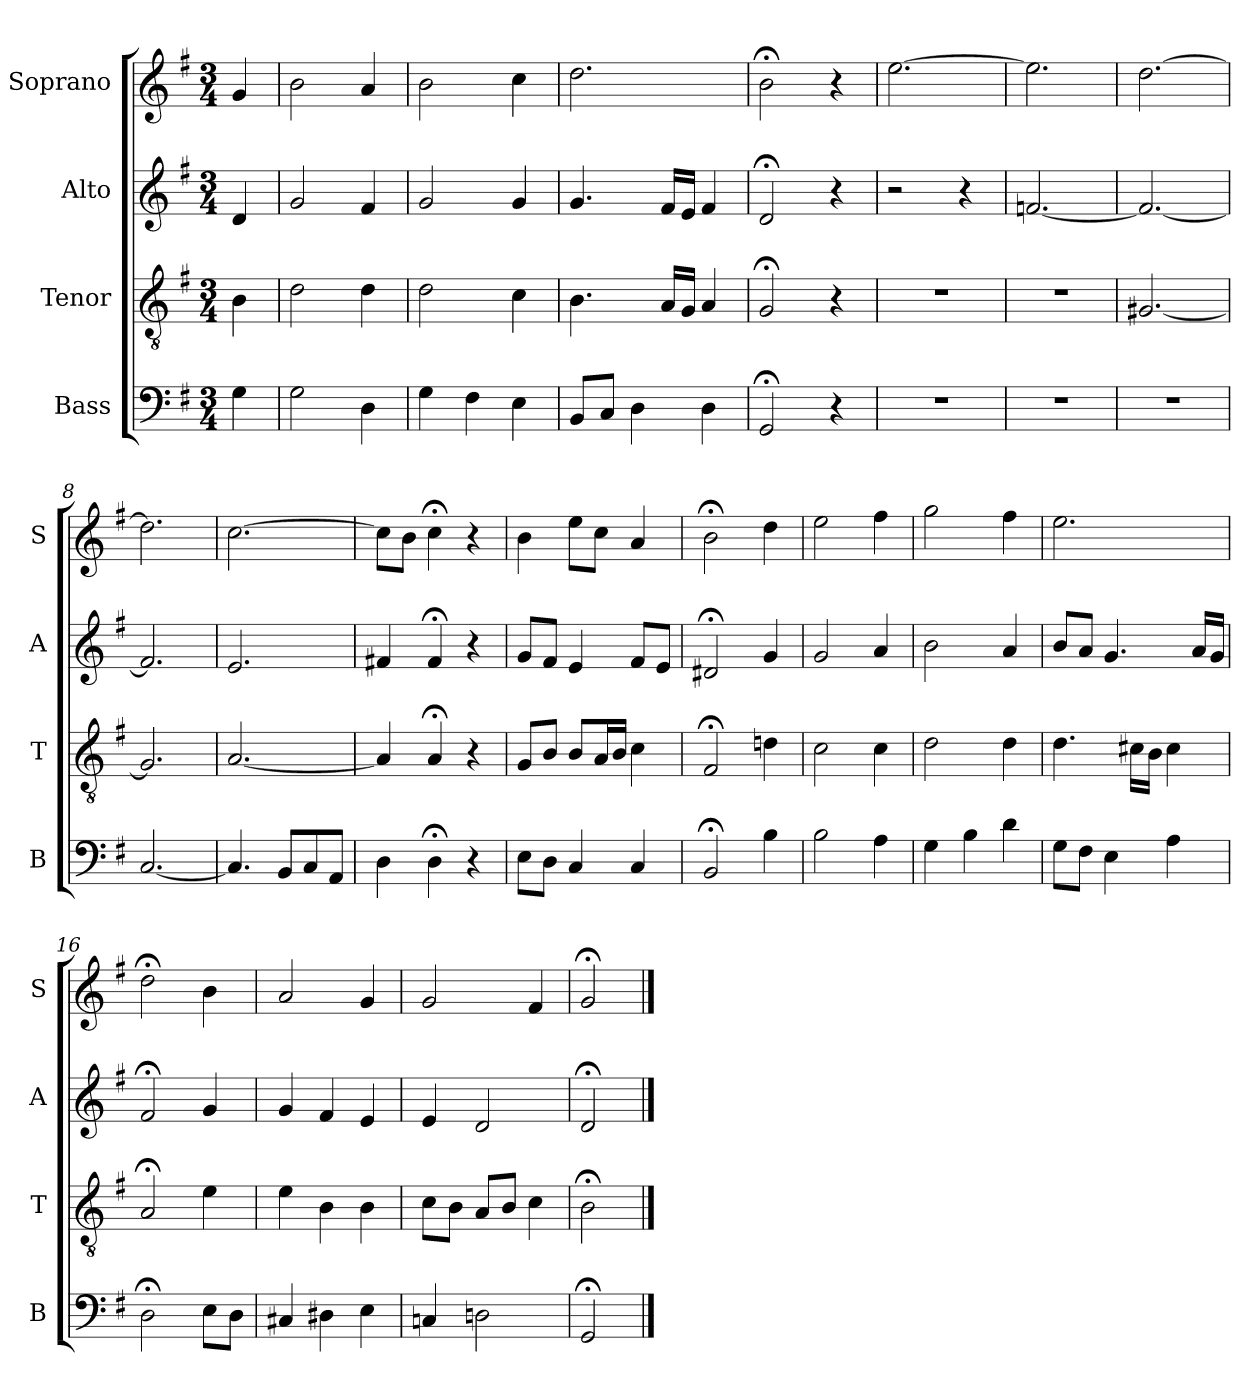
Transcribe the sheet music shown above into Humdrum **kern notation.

**kern	**kern	**kern	**kern
*part4	*part3	*part2	*part1
*staff4	*staff3	*staff2	*staff1
*I"Bass	*I"Tenor	*I"Alto	*I"Soprano
*I'B	*I'T	*I'A	*I'S
*clefF4	*clefGv2	*clefG2	*clefG2
*k[f#]	*k[f#]	*k[f#]	*k[f#]
*G:	*G:	*G:	*G:
*M3/4	*M3/4	*M3/4	*M3/4
*MM100	*MM100	*MM100	*MM100
=	=	=	=
4G	4B	4d	4g
=1	=1	=1	=1
2G	2d	2g	2b
4D	4d	4f#	4a
=2	=2	=2	=2
4G	2d	2g	2b
4F#	.	.	.
4E	4c	4g	4cc
=3	=3	=3	=3
8BBL	4.B	4.g	2.dd
8CJ	.	.	.
4D	.	.	.
.	16ALL	16f#LL	.
.	16GJJ	16eJJ	.
4D	4A	4f#	.
=4	=4	=4	=4
2GG;<	2G;<	2d;<	2b;<
4r	4r	4r	4r
=5	=5	=5	=5
2.r	2.r	2r	[2.ee
.	.	4r	.
=6	=6	=6	=6
2.r	2.r	[2.fn	2.ee]
=7	=7	=7	=7
2.r	[2.G#X	2.f_	[2.dd
=8	=8	=8	=8
[2.C	2.G#]	2.f]	2.dd]
=9	=9	=9	=9
4.C]	[2.A	2.e	[2.cc
8BBL	.	.	.
8C	.	.	.
8AAJ	.	.	.
=10	=10	=10	=10
4Di	4Ai]	4f#Xi	8cciL]
.	.	.	8bJ
4D;<i	4A;<i	4f#;<i	4cc;<i
4r	4r	4r	4r
=11	=11	=11	=11
8EL	8GL	8gL	4b
8DJ	8BJ	8f#J	.
4C	8BL	4e	8eeL
.	16AL	.	8ccJ
.	16BJJ	.	.
4C	4c	8f#L	4a
.	.	8eJ	.
=12	=12	=12	=12
2BB;<	2F#;<	2d#X;<	2b;<
4B	4dn	4g	4dd
=13	=13	=13	=13
2B	2c	2g	2ee
4A	4c	4a	4ff#
=14	=14	=14	=14
4G	2d	2b	2gg
4B	.	.	.
4d	4d	4a	4ff#
=15	=15	=15	=15
8GL	4.d	8bL	2.ee
8F#J	.	8aJ	.
4E	.	4.g	.
.	16c#XLL	.	.
.	16BJJ	.	.
4A	4c#	.	.
.	.	16aLL	.
.	.	16gJJ	.
=16	=16	=16	=16
2D;<	2A;<	2f#;<	2dd;<
8EL	4e	4g	4b
8DJ	.	.	.
=17	=17	=17	=17
4C#X	4e	4g	2a
4D#X	4B	4f#	.
4E	4B	4e	4g
=18	=18	=18	=18
4Cn	8cL	4e	2g
.	8BJ	.	.
2Dn	8AL	2d	.
.	8BJ	.	.
.	4c	.	4f#
=19	=19	=19	=19
2GG;<	2B;<	2d;<	2g;<
==	==	==	==
*-	*-	*-	*-
